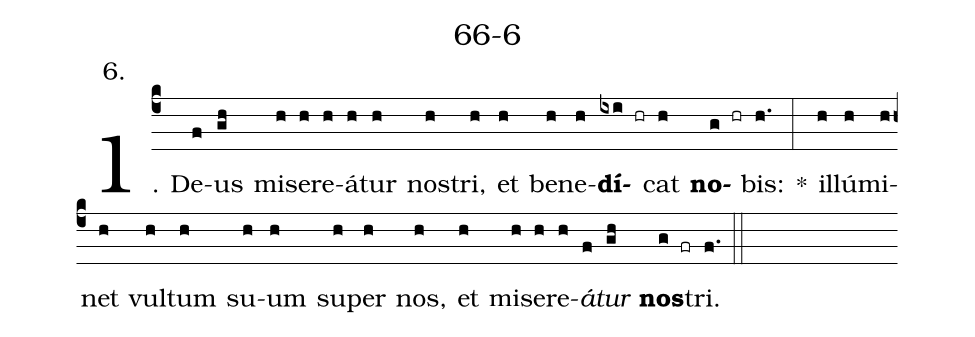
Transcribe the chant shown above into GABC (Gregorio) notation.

name: 66-6;
annotation: 6.;
%%
(c4)1. De(f)us(gh) mi(h)se(h)re(h)á(h)tur(h) nos(h)tri,(h) et(h) be(h)ne(h)<b>dí</b>(ixi hr)cat(h) <b>no</b>(g hr)bis:(h.) *(:) il(h)lú(h)mi(h)net(h) vul(h)tum(h) su(h)um(h) su(h)per(h) nos,(h) et(h) mi(h)se(h)re(h)<i>á</i>(f)<i>tur</i>(gh) <b>nos</b>(g fr)tri.(f.) (::)
